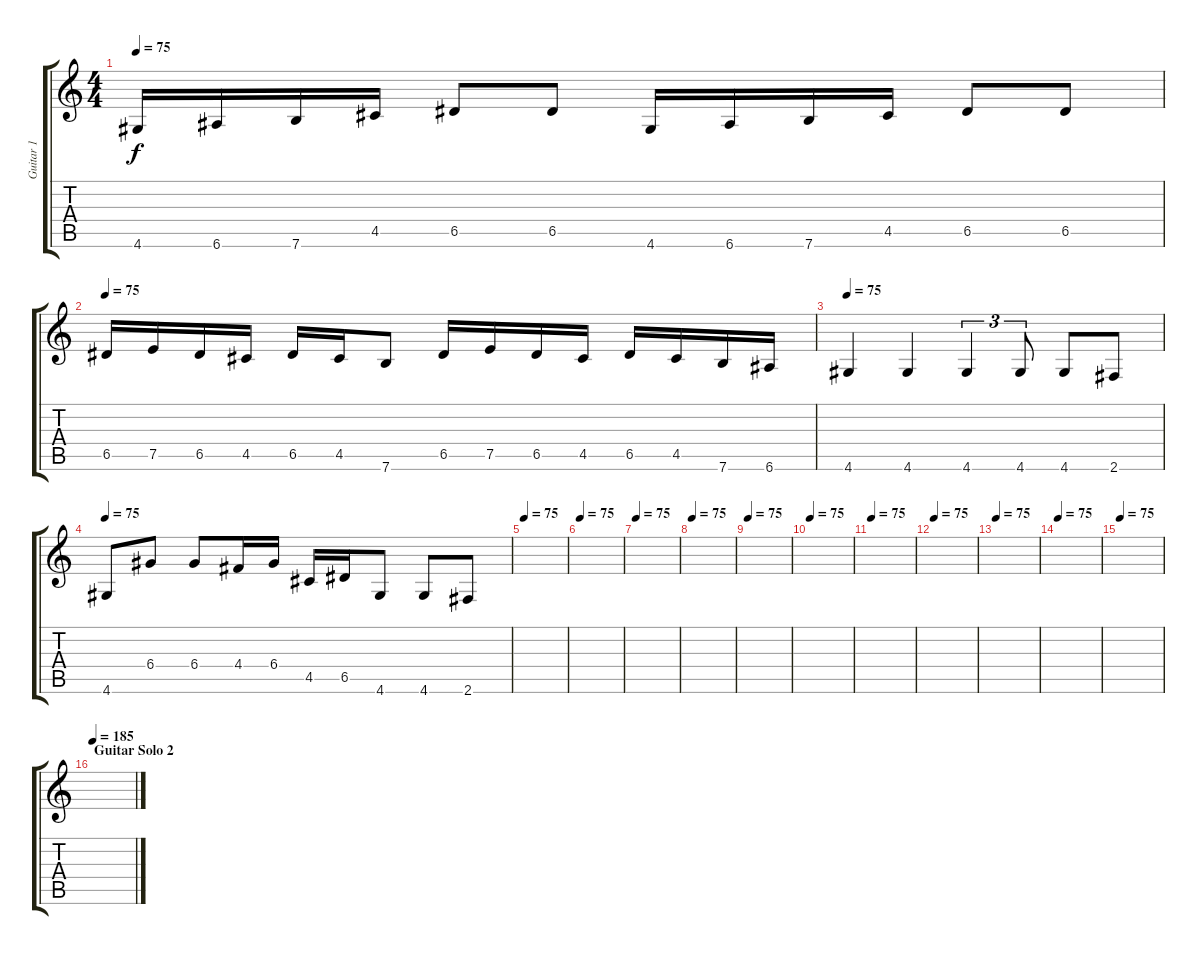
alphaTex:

\track ("Guitar 1" "Guitar 1") {instrument overdrivenguitar}
\staff {score tabs}
\tuning (E4 B3 G3 D3 A2 E2) {hide}
\ts (4 4)
\tempo 75
\clef g2
\ks c
4.6.16{dy f} 6.6.16 7.6.16 4.5.16 6.5.8 6.5.8 4.6.16 6.6.16 7.6.16 4.5.16 6.5.8 6.5.8 |
\tempo 75
6.5.16 7.5.16 6.5.16 4.5.16 6.5.16 4.5.16 7.6.8 6.5.16 7.5.16 6.5.16 4.5.16 6.5.16 4.5.16 7.6.16 6.6.16 |
\tempo 75
4.6.4 4.6.4 4.6.4{tu (3 2)} 4.6.8{tu (3 2)} 4.6.8 2.6.8 |
\tempo 75
4.6.8 6.4.8 6.4.8 4.4.16 6.4.16 4.5.16 6.5.16 4.6.8 4.6.8 2.6.8 |
\tempo 75
|
\tempo 75
|
\tempo 75
|
\tempo 75
|
\tempo 75
|
\tempo 75
|
\tempo 75
|
\tempo 75
|
\tempo 75
|
\tempo 75
|
\tempo 75
|
\section ("" "Guitar Solo 2")
\tempo 185
